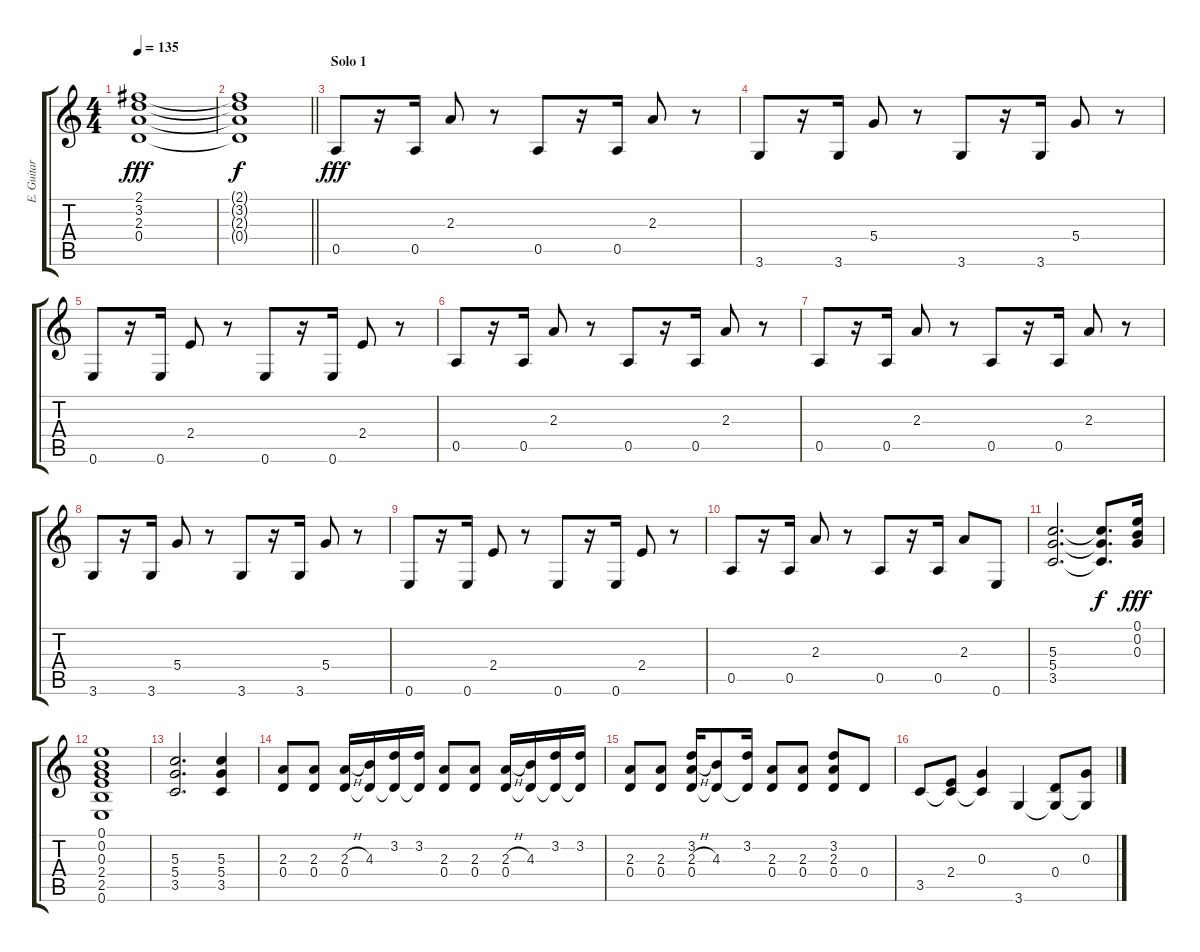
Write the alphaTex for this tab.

\track ("E. Guitar 3" "E. Guitar ") {instrument distortionguitar}
\staff {score tabs}
\tuning (E4 B3 G3 D3 A2 E2) {hide}
\ts (4 4)
\tempo 135
\clef g2
\ks c
(2.1 3.2 2.3 0.4).1{dy fff} |
\barLineRight lightlight
(2.1{t} 3.2{t} 2.3{t} 0.4{t}).1{dy f} |
\section ("" "Solo 1")
0.5.8{dy fff} r.16 0.5.16 2.3.8 r.8 0.5.8 r.16 0.5.16 2.3.8 r.8 |
3.6.8 r.16 3.6.16 5.4.8 r.8 3.6.8 r.16 3.6.16 5.4.8 r.8 |
0.6.8 r.16 0.6.16 2.4.8 r.8 0.6.8 r.16 0.6.16 2.4.8 r.8 |
0.5.8 r.16 0.5.16 2.3.8 r.8 0.5.8 r.16 0.5.16 2.3.8 r.8 |
0.5.8 r.16 0.5.16 2.3.8 r.8 0.5.8 r.16 0.5.16 2.3.8 r.8 |
3.6.8 r.16 3.6.16 5.4.8 r.8 3.6.8 r.16 3.6.16 5.4.8 r.8 |
0.6.8 r.16 0.6.16 2.4.8 r.8 0.6.8 r.16 0.6.16 2.4.8 r.8 |
0.5.8 r.16 0.5.16 2.3.8 r.8 0.5.8 r.16 0.5.16 2.3.8 0.6.8 |
(5.3 5.4 3.5).2{d} (5.3{t} 5.4{t} 3.5{t}).8{d dy f} (0.1 0.2 0.3).16{dy fff} |
(0.1 0.2 0.3 2.4 2.5 0.6).1 |
(5.3 5.4 3.5).2{d} (5.3 5.4 3.5).4 |
(2.3 0.4).8 (2.3 0.4).8 (2.3{h} 0.4).16 (4.3 0.4{t}).16 (3.2 0.4{t}).16 (3.2 0.4{t}).16 (2.3 0.4).8 (2.3 0.4).8 (2.3{h} 0.4).16 (4.3 0.4{t}).16 (3.2 0.4{t}).16 (3.2 0.4{t}).16 |
(2.3 0.4).8 (2.3 0.4).8 (3.2 2.3{h} 0.4).16 (4.3 0.4{t}).8 (3.2 0.4{t}).16 (2.3 0.4).8 (2.3 0.4).8 (3.2 2.3 0.4).8 0.4.8 |
3.5.8 (2.4 3.5{t}).8 (0.3 3.5{t}).4 3.6.4 (0.4 3.6{t}).8 (0.3 3.6{t}).8
